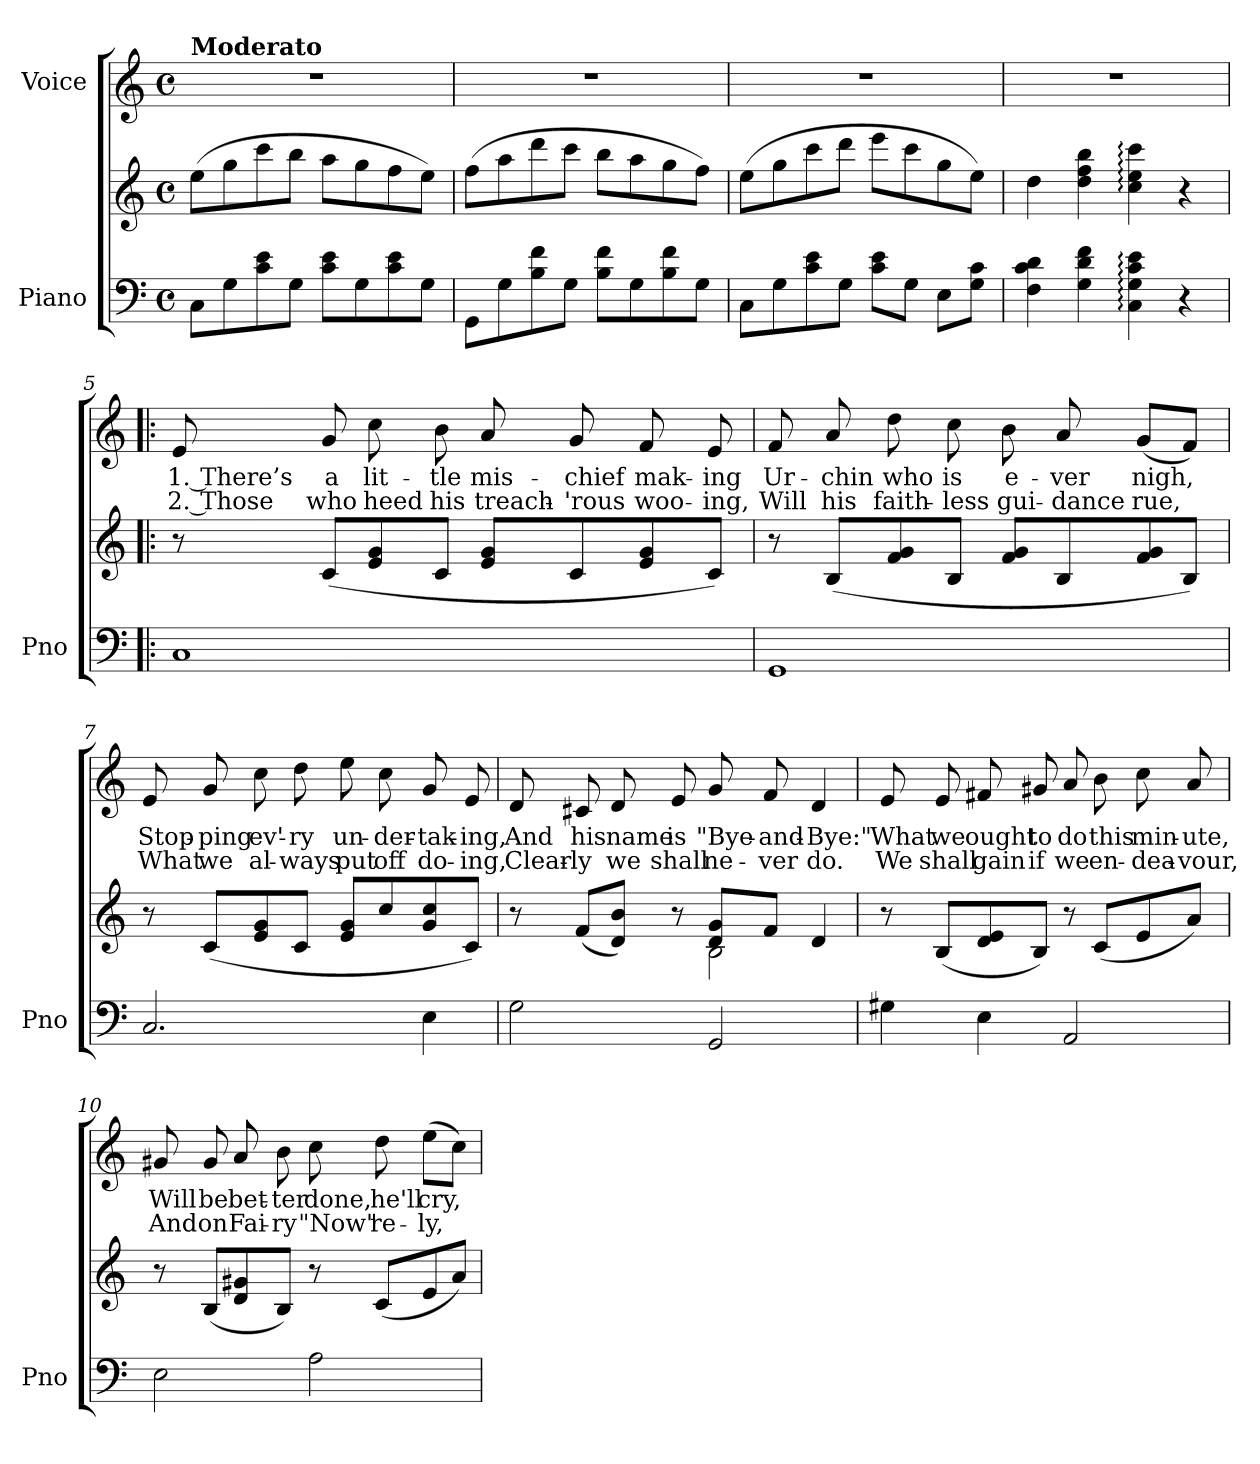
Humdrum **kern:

**kern	**kern	**kern	**text	**text
*part2	*part2	*part1	*part1	*part1
*staff3	*staff2	*staff1	*staff1	*staff1
*I"Piano	*	*I"Voice	*	*
*I'Pno	*	*	*	*
*clefF4	*clefG2	*clefG2	*	*
*k[]	*k[]	*k[]	*	*
*M4/4	*M4/4	*M4/4	*	*
*met(c)	*met(c)	*met(c)	*	*
=1	=1	=1	=1	=1
!	!	!LO:TX:a:B:t=Moderato	!	!
8C\L	(>8ee\L	1r	.	.
8G\	8gg\	.	.	.
8c\ 8e\	8ccc\	.	.	.
8G\J	8bb\J	.	.	.
8c\ 8e\L	8aa\L	.	.	.
8G\	8gg\	.	.	.
8c\ 8e\	8ff\	.	.	.
8G\J	8ee\J)	.	.	.
=2	=2	=2	=2	=2
8GG\L	(>8ff\L	1r	.	.
8G\	8aa\	.	.	.
8B\ 8f\	8ddd\	.	.	.
8G\J	8ccc\J	.	.	.
8B\ 8f\L	8bb\L	.	.	.
8G\	8aa\	.	.	.
8B\ 8f\	8gg\	.	.	.
8G\J	8ff\J)	.	.	.
=3	=3	=3	=3	=3
8C\L	(>8ee\L	1r	.	.
8G\	8gg\	.	.	.
8c\ 8e\	8ccc\	.	.	.
8G\J	8ddd\J	.	.	.
8c\ 8e\L	8eee\L	.	.	.
8G\J	8ccc\	.	.	.
8E\L	8gg\	.	.	.
8G\ 8c\J	8ee\J)	.	.	.
=4	=4	=4	=4	=4
4F\ 4c\ 4d\	4dd\	1r	.	.
4G\ 4d\ 4f\	4dd\ 4ff\ 4bb\	.	.	.
4C\: 4G\: 4c\: 4e\:	4cc\: 4ee\: 4ccc\:	.	.	.
4r	4r	.	.	.
!!LO:LB:g=z
=5!|:	=5!|:	=5!|:	=5!|:	=5!|:
!	!	!	!LO:LY:b	!LO:LY:b
1C	8r	8e/	1. There’s	2. Those
!	!	!	!LO:LY:b	!LO:LY:b
.	(<8c/L	8g/	a	who
!	!	!	!LO:LY:b	!LO:LY:b
.	8e/ 8g/	8cc\	lit-	heed
!	!	!	!LO:LY:b	!LO:LY:b
.	8c/J	8b\	-tle	his
!	!	!	!LO:LY:b	!LO:LY:b
.	8e/ 8g/L	8a/	mis-	treach-
!	!	!	!LO:LY:b	!LO:LY:b
.	8c/	8g/	-chief	-'rous
!	!	!	!LO:LY:b	!LO:LY:b
.	8e/ 8g/	8f/	mak-	woo-
!	!	!	!LO:LY:b	!LO:LY:b
.	8c/J)	8e/	-ing	-ing,
=6	=6	=6	=6	=6
!	!	!	!LO:LY:b	!LO:LY:b
1GG	8r	8f/	Ur-	Will
!	!	!	!LO:LY:b	!LO:LY:b
.	(<8B/L	8a/	-chin	his
!	!	!	!LO:LY:b	!LO:LY:b
.	8f/ 8g/	8dd\	who	faith-
!	!	!	!LO:LY:b	!LO:LY:b
.	8B/J	8cc\	is	-less
!	!	!	!LO:LY:b	!LO:LY:b
.	8f/ 8g/L	8b\	e-	gui-
!	!	!	!LO:LY:b	!LO:LY:b
.	8B/	8a/	-ver	-dance
!	!	!	!LO:LY:b	!LO:LY:b
.	8f/ 8g/	(<8g/L	nigh,	rue,
.	8B/J)	8f/J)	.	.
!!LO:LB:g=z
=7	=7	=7	=7	=7
!	!	!	!LO:LY:b	!LO:LY:b
2.C/	8r	8e/	Stop-	What
!	!	!	!LO:LY:b	!LO:LY:b
.	(<8c/L	8g/	-ping	we
!	!	!	!LO:LY:b	!LO:LY:b
.	8e/ 8g/	8cc\	ev'-	al-
!	!	!	!LO:LY:b	!LO:LY:b
.	8c/J	8dd\	-ry	-ways
!	!	!	!LO:LY:b	!LO:LY:b
.	8e/ 8g/L	8ee\	un-	put
!	!	!	!LO:LY:b	!LO:LY:b
.	8cc/	8cc\	-der-	off
!	!	!	!LO:LY:b	!LO:LY:b
4E\	8g/ 8cc/	8g/	-tak-	do-
!	!	!	!LO:LY:b	!LO:LY:b
.	8c/J)	8e/	-ing,	-ing,
=8	=8	=8	=8	=8
*	*^	*	*	*
!	!	!	!	!LO:LY:b	!LO:LY:b
2G\	8r	2ryy	8d/	And	Clear-
!	!	!	!	!LO:LY:b	!LO:LY:b
.	(<8f/L	.	8c#X/	his	-ly
!	!	!	!	!LO:LY:b	!LO:LY:b
.	8d/ 8b/J)	.	8d/	name	we
!	!	!	!	!LO:LY:b	!LO:LY:b
.	8r	.	8e/	is	shall
!	!	!	!	!LO:LY:b	!LO:LY:b
2GG/	8d/ 8g/L	2B\	8g/	"Bye-	ne-
!	!	!	!	!LO:LY:b	!LO:LY:b
.	8f/J	.	8f/	-and-	-ver
!	!	!	!	!LO:LY:b	!LO:LY:b
.	4d/	.	4d/	-Bye:"	do.
*	*v	*v	*	*	*
!!LO:LB:g=z
=9	=9	=9	=9	=9
!	!	!	!LO:LY:b	!LO:LY:b
4G#X\	8r	8e/	What	We
!	!	!	!LO:LY:b	!LO:LY:b
.	(<8B/L	8e/	we	shall
!	!	!	!LO:LY:b	!LO:LY:b
4E\	8d/ 8e/	8f#X/	ought	gain
!	!	!	!LO:LY:b	!LO:LY:b
.	8B/J)	8g#X/	to	if
!	!	!	!LO:LY:b	!LO:LY:b
2AA/	8r	8a/	do	we
!	!	!	!LO:LY:b	!LO:LY:b
.	(<8c/L	8b\	this	en-
!	!	!	!LO:LY:b	!LO:LY:b
.	8e/	8cc\	min-	-dea-
!	!	!	!LO:LY:b	!LO:LY:b
.	8a/J)	8a/	-ute,	-vour,
=10	=10	=10	=10	=10
!	!	!	!LO:LY:b	!LO:LY:b
2E\	8r	8g#X/	Will	And
!	!	!	!LO:LY:b	!LO:LY:b
.	(<8B/L	8g#/	be	on
!	!	!	!LO:LY:b	!LO:LY:b
.	8d/ 8g#X/	8a/	bet-	Fai-
!	!	!	!LO:LY:b	!LO:LY:b
.	8B/J)	8b\	-ter	-ry
!	!	!	!LO:LY:b	!LO:LY:b
2A\	8r	8cc\	done,	"Now"
!	!	!	!LO:LY:b	!LO:LY:b
.	(<8c/L	8dd\	he'll	re-
!	!	!	!LO:LY:b	!LO:LY:b
.	8e/	(>8ee\L	cry,	-ly,
.	8a/J)	8cc\J)	.	.
=	=	=	=	=
*-	*-	*-	*-	*-
